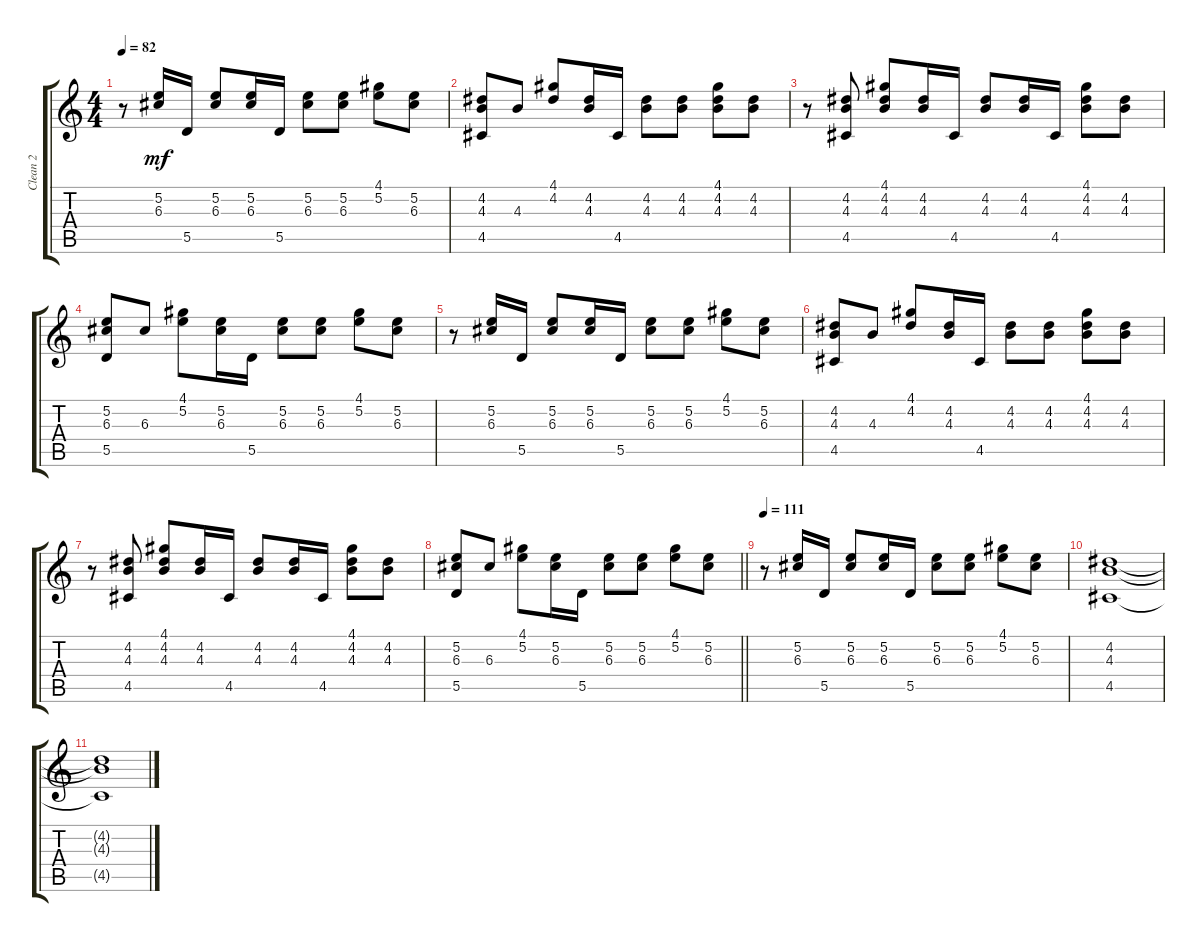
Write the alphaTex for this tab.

\track ("Clean 2" "Clean 2") {instrument electricguitarclean}
\staff {score tabs}
\tuning (E4 B3 G3 D3 A2 E2) {hide}
\ts (4 4)
\tempo 82
\clef g2
\ks c
r.8{dy mf} (5.2 6.3).16 5.5.16 (5.2 6.3).8 (5.2 6.3).16 5.5.16 (5.2 6.3).8 (5.2 6.3).8 (4.1 5.2).8 (5.2 6.3).8 |
(4.2 4.3 4.5).8 4.3.8 (4.1 4.2).8 (4.2 4.3).16 4.5.16 (4.2 4.3).8 (4.2 4.3).8 (4.1 4.2 4.3).8 (4.2 4.3).8 |
r.8 (4.2 4.3 4.5).8 (4.1 4.2 4.3).8 (4.2 4.3).16 4.5.16 (4.2 4.3).8 (4.2 4.3).16 4.5.16 (4.1 4.2 4.3).8 (4.2 4.3).8 |
(5.2 6.3 5.5).8 6.3.8 (4.1 5.2).8 (5.2 6.3).16 5.5.16 (5.2 6.3).8 (5.2 6.3).8 (4.1 5.2).8 (5.2 6.3).8 |
r.8 (5.2 6.3).16 5.5.16 (5.2 6.3).8 (5.2 6.3).16 5.5.16 (5.2 6.3).8 (5.2 6.3).8 (4.1 5.2).8 (5.2 6.3).8 |
(4.2 4.3 4.5).8 4.3.8 (4.1 4.2).8 (4.2 4.3).16 4.5.16 (4.2 4.3).8 (4.2 4.3).8 (4.1 4.2 4.3).8 (4.2 4.3).8 |
r.8 (4.2 4.3 4.5).8 (4.1 4.2 4.3).8 (4.2 4.3).16 4.5.16 (4.2 4.3).8 (4.2 4.3).16 4.5.16 (4.1 4.2 4.3).8 (4.2 4.3).8 |
\barLineRight lightlight
(5.2 6.3 5.5).8 6.3.8 (4.1 5.2).8 (5.2 6.3).16 5.5.16 (5.2 6.3).8 (5.2 6.3).8 (4.1 5.2).8 (5.2 6.3).8 |
\tempo 111
r.8 (5.2 6.3).16 5.5.16 (5.2 6.3).8 (5.2 6.3).16 5.5.16 (5.2 6.3).8 (5.2 6.3).8 (4.1 5.2).8 (5.2 6.3).8 |
(4.2 4.3 4.5).1 |
(4.2{t} 4.3{t} 4.5{t}).1
